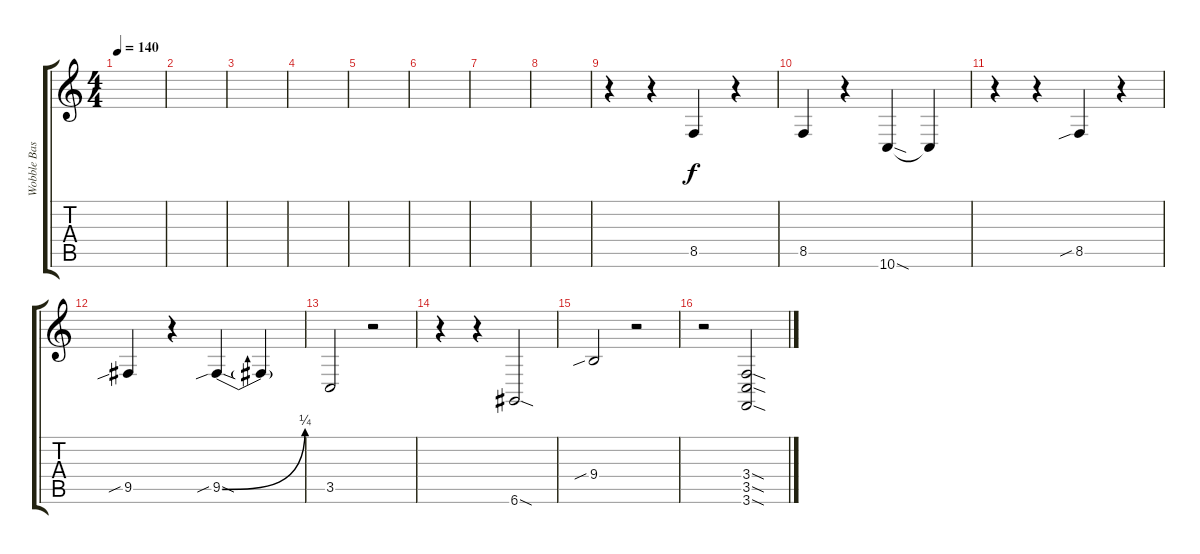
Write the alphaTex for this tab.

\track ("Wobble Bass High" "Wobble Bas") {instrument lead2sawtooth}
\staff {score tabs}
\tuning (E4 B3 G3 D3 A2 D2) {hide}
\ts (4 4)
\tempo 140
\clef g2
\ks c
|
|
|
|
|
|
|
|
r.4 r.4 8.5.4 r.4 |
8.5.4 r.4 10.6{sod}.4 10.6{t}.4 |
r.4 r.4 8.5{sib}.4 r.4 |
9.5{sib}.4 r.4 9.5{be (bend 0 0 60 1) sib sod}.4 9.5{t}.4 |
3.5.2 r.2 |
r.4 r.4 6.6{sod}.2 |
9.4{sib}.2 r.2 |
r.2 (3.4{sod} 3.5{sod} 3.6{sod}).2
